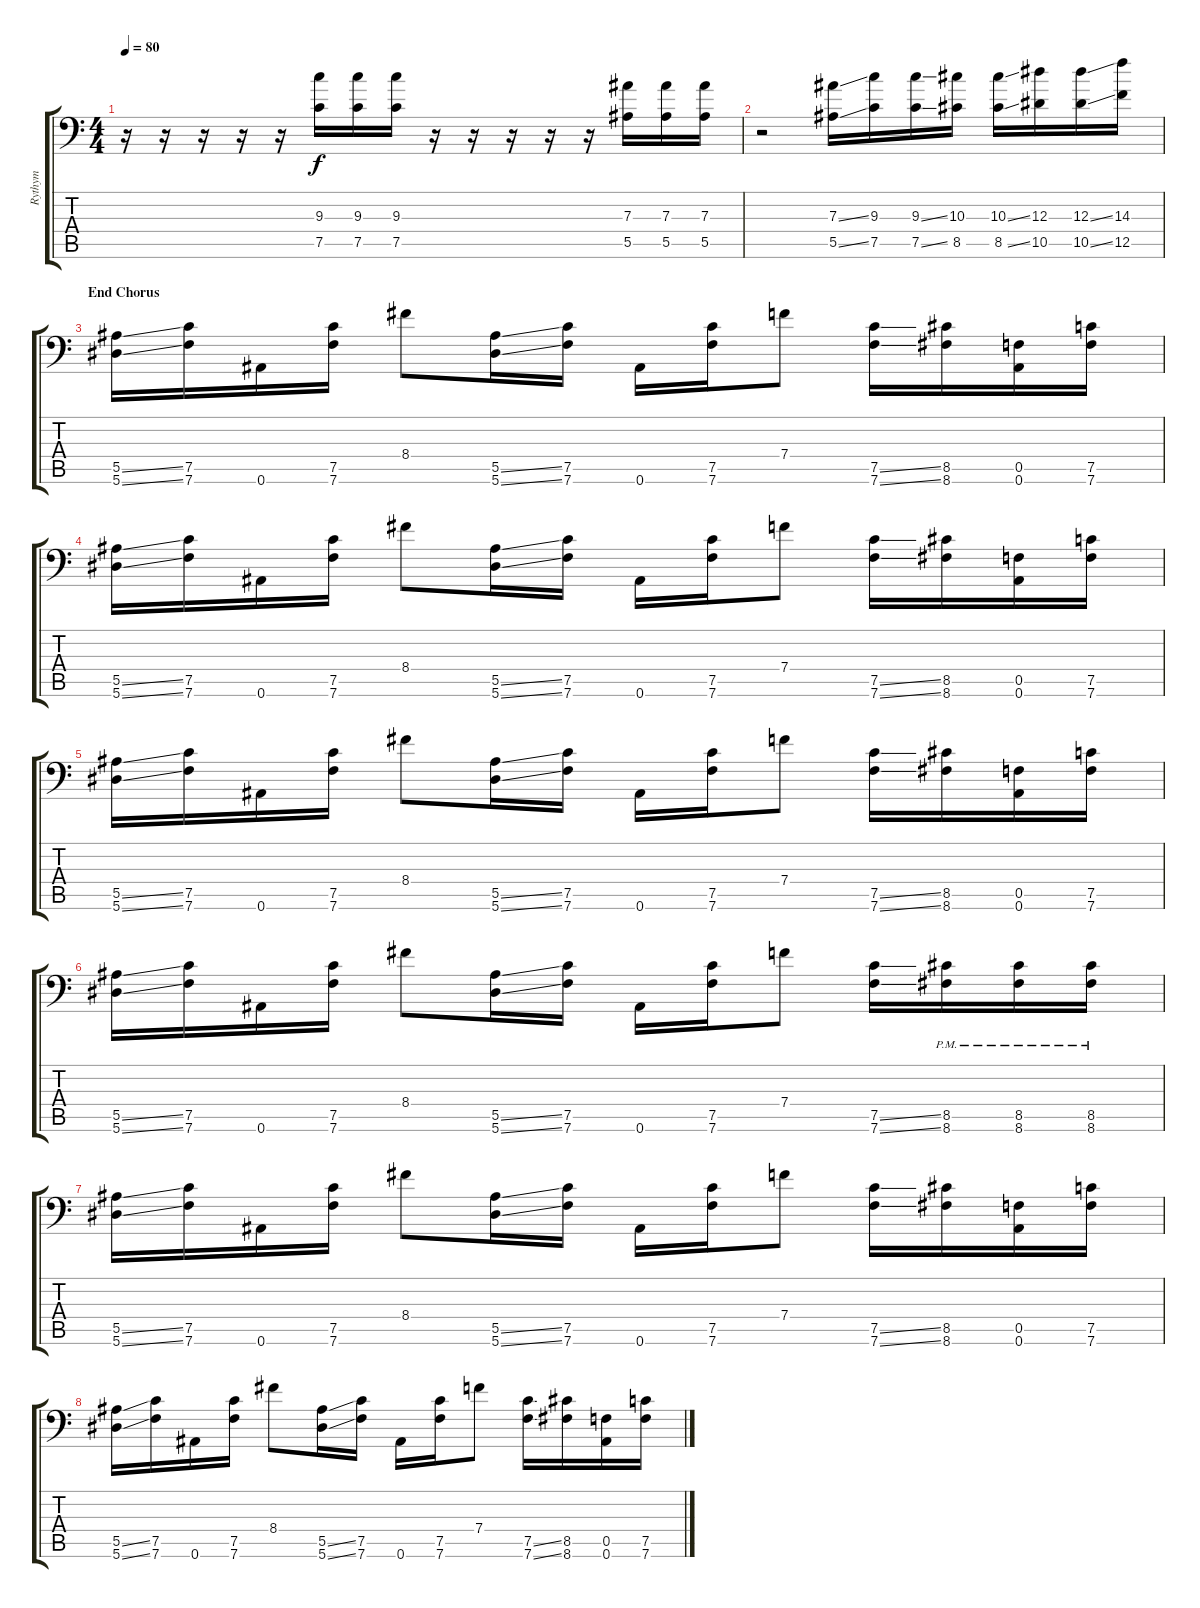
\track ("Rythym" "Rythym") {instrument distortionguitar}
\staff {score tabs}
\tuning (C4 G3 Eb3 Bb2 F2 Bb1) {hide}
\ts (4 4)
\tempo 80
\clef f4
\ks c
r.16{dy f} r.16 r.16 r.16 r.16 (9.3 7.5).16 (9.3 7.5).16 (9.3 7.5).16 r.16 r.16 r.16 r.16 r.16 (7.3 5.5).16 (7.3 5.5).16 (7.3 5.5).16 |
r.2 (7.3{ss} 5.5{ss}).16 (9.3 7.5).16 (9.3{ss} 7.5{ss}).16 (10.3 8.5).16 (10.3{ss} 8.5{ss}).16 (12.3 10.5).16 (12.3{ss} 10.5{ss}).16 (14.3 12.5).16 |
\section ("" "End Chorus")
(5.5{ss} 5.6{ss}).16 (7.5 7.6).16 0.6.16 (7.5 7.6).16 8.4.8 (5.5{ss} 5.6{ss}).16 (7.5 7.6).16 0.6.16 (7.5 7.6).16 7.4.8 (7.5{ss} 7.6{ss}).16 (8.5 8.6).16 (0.5 0.6).16 (7.5 7.6).16 |
(5.5{ss} 5.6{ss}).16 (7.5 7.6).16 0.6.16 (7.5 7.6).16 8.4.8 (5.5{ss} 5.6{ss}).16 (7.5 7.6).16 0.6.16 (7.5 7.6).16 7.4.8 (7.5{ss} 7.6{ss}).16 (8.5 8.6).16 (0.5 0.6).16 (7.5 7.6).16 |
(5.5{ss} 5.6{ss}).16 (7.5 7.6).16 0.6.16 (7.5 7.6).16 8.4.8 (5.5{ss} 5.6{ss}).16 (7.5 7.6).16 0.6.16 (7.5 7.6).16 7.4.8 (7.5{ss} 7.6{ss}).16 (8.5 8.6).16 (0.5 0.6).16 (7.5 7.6).16 |
(5.5{ss} 5.6{ss}).16 (7.5 7.6).16 0.6.16 (7.5 7.6).16 8.4.8 (5.5{ss} 5.6{ss}).16 (7.5 7.6).16 0.6.16 (7.5 7.6).16 7.4.8 (7.5{ss} 7.6{ss}).16 (8.5{pm} 8.6{pm}).16 (8.5{pm} 8.6{pm}).16 (8.5{pm} 8.6{pm}).16 |
(5.5{ss} 5.6{ss}).16 (7.5 7.6).16 0.6.16 (7.5 7.6).16 8.4.8 (5.5{ss} 5.6{ss}).16 (7.5 7.6).16 0.6.16 (7.5 7.6).16 7.4.8 (7.5{ss} 7.6{ss}).16 (8.5 8.6).16 (0.5 0.6).16 (7.5 7.6).16 |
(5.5{ss} 5.6{ss}).16 (7.5 7.6).16 0.6.16 (7.5 7.6).16 8.4.8 (5.5{ss} 5.6{ss}).16 (7.5 7.6).16 0.6.16 (7.5 7.6).16 7.4.8 (7.5{ss} 7.6{ss}).16 (8.5 8.6).16 (0.5 0.6).16 (7.5 7.6).16
